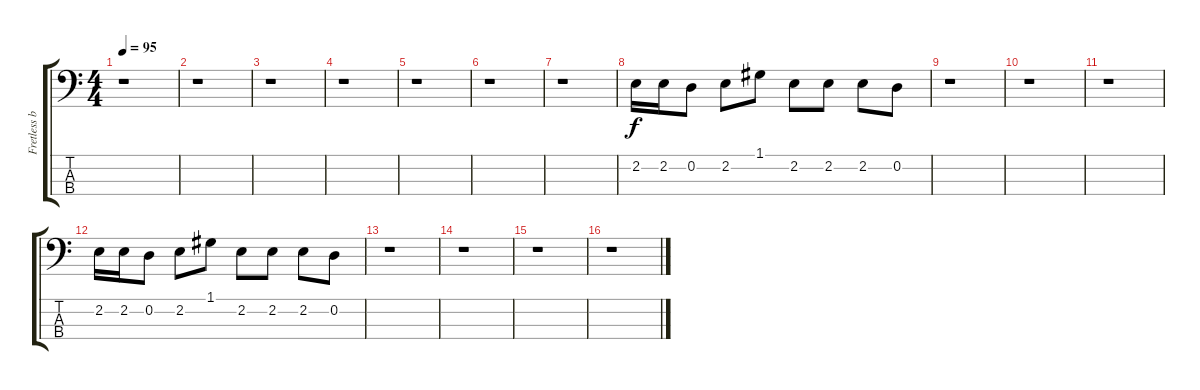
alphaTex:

\track ("Fretless bas" "Fretless b") {instrument fretlessbass}
\staff {score tabs}
\tuning (G2 D2 A1 E1) {hide}
\ts (4 4)
\tempo 95
\clef f4
\ks c
r.1{dy f} |
r.1 |
r.1 |
r.1 |
r.1 |
r.1 |
r.1 |
2.2.16 2.2.16 0.2.8 2.2.8 1.1.8 2.2.8 2.2.8 2.2.8 0.2.8 |
r.1 |
r.1 |
r.1 |
2.2.16 2.2.16 0.2.8 2.2.8 1.1.8 2.2.8 2.2.8 2.2.8 0.2.8 |
r.1 |
r.1 |
r.1 |
r.1
